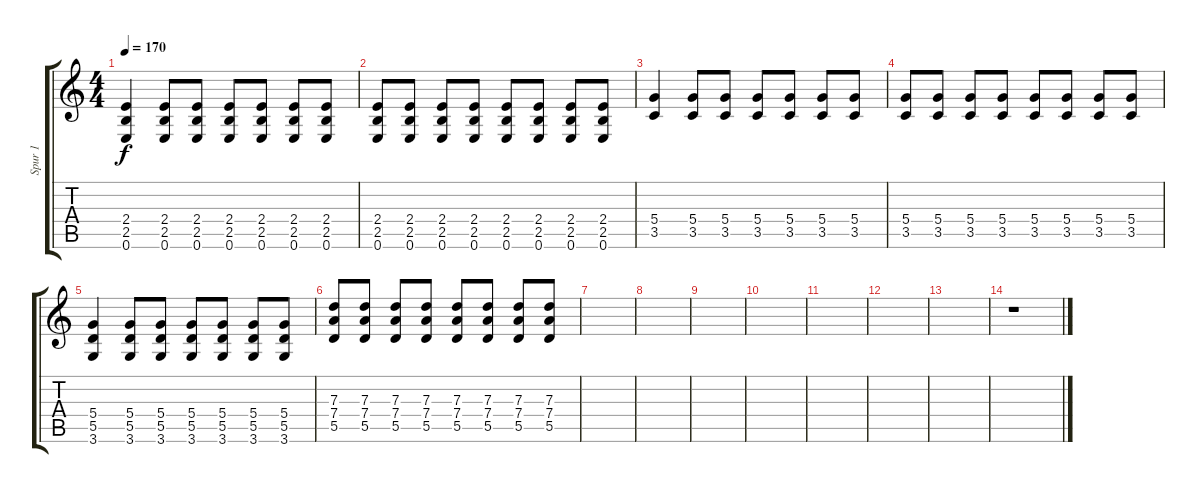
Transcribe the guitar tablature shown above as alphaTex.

\track ("Spur 1" "Spur 1") {instrument distortionguitar}
\staff {score tabs}
\tuning (E4 B3 G3 D3 A2 E2) {hide}
\ts (4 4)
\tempo 170
\clef g2
\ks c
(2.4 2.5 0.6).4{dy f} (2.4 2.5 0.6).8 (2.4 2.5 0.6).8 (2.4 2.5 0.6).8 (2.4 2.5 0.6).8 (2.4 2.5 0.6).8 (2.4 2.5 0.6).8 |
(2.4 2.5 0.6).8 (2.4 2.5 0.6).8 (2.4 2.5 0.6).8 (2.4 2.5 0.6).8 (2.4 2.5 0.6).8 (2.4 2.5 0.6).8 (2.4 2.5 0.6).8 (2.4 2.5 0.6).8 |
(5.4 3.5).4 (5.4 3.5).8 (5.4 3.5).8 (5.4 3.5).8 (5.4 3.5).8 (5.4 3.5).8 (5.4 3.5).8 |
(5.4 3.5).8 (5.4 3.5).8 (5.4 3.5).8 (5.4 3.5).8 (5.4 3.5).8 (5.4 3.5).8 (5.4 3.5).8 (5.4 3.5).8 |
(5.4 5.5 3.6).4 (5.4 5.5 3.6).8 (5.4 5.5 3.6).8 (5.4 5.5 3.6).8 (5.4 5.5 3.6).8 (5.4 5.5 3.6).8 (5.4 5.5 3.6).8 |
(7.3 7.4 5.5).8 (7.3 7.4 5.5).8 (7.3 7.4 5.5).8 (7.3 7.4 5.5).8 (7.3 7.4 5.5).8 (7.3 7.4 5.5).8 (7.3 7.4 5.5).8 (7.3 7.4 5.5).8{volume 13} |
|
|
|
|
|
|
|
r.1
